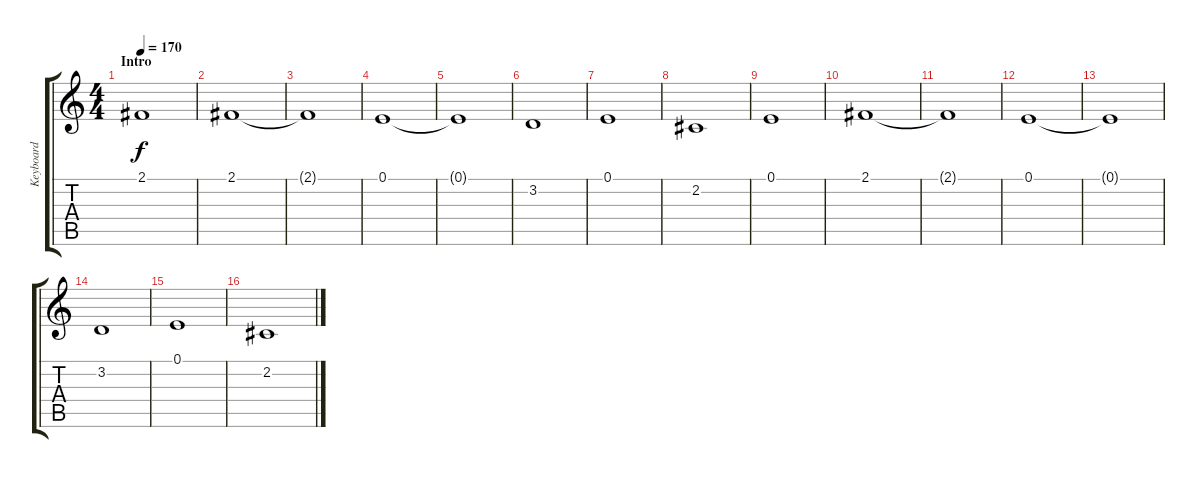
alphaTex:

\track ("Keyboard" "Keyboard") {instrument lead8bassandlead}
\staff {score tabs}
\tuning (E4 B3 G3 D3 A2 E2) {hide}
\ts (4 4)
\section ("" "Intro")
\tempo 170
\clef g2
\ks c
2.1.1{dy f instrument fx7echoes} |
2.1.1 |
2.1{t}.1 |
0.1.1 |
0.1{t}.1 |
3.2.1 |
0.1.1 |
2.2.1 |
0.1.1 |
2.1.1 |
2.1{t}.1 |
0.1.1 |
0.1{t}.1 |
3.2.1 |
0.1.1 |
2.2.1
